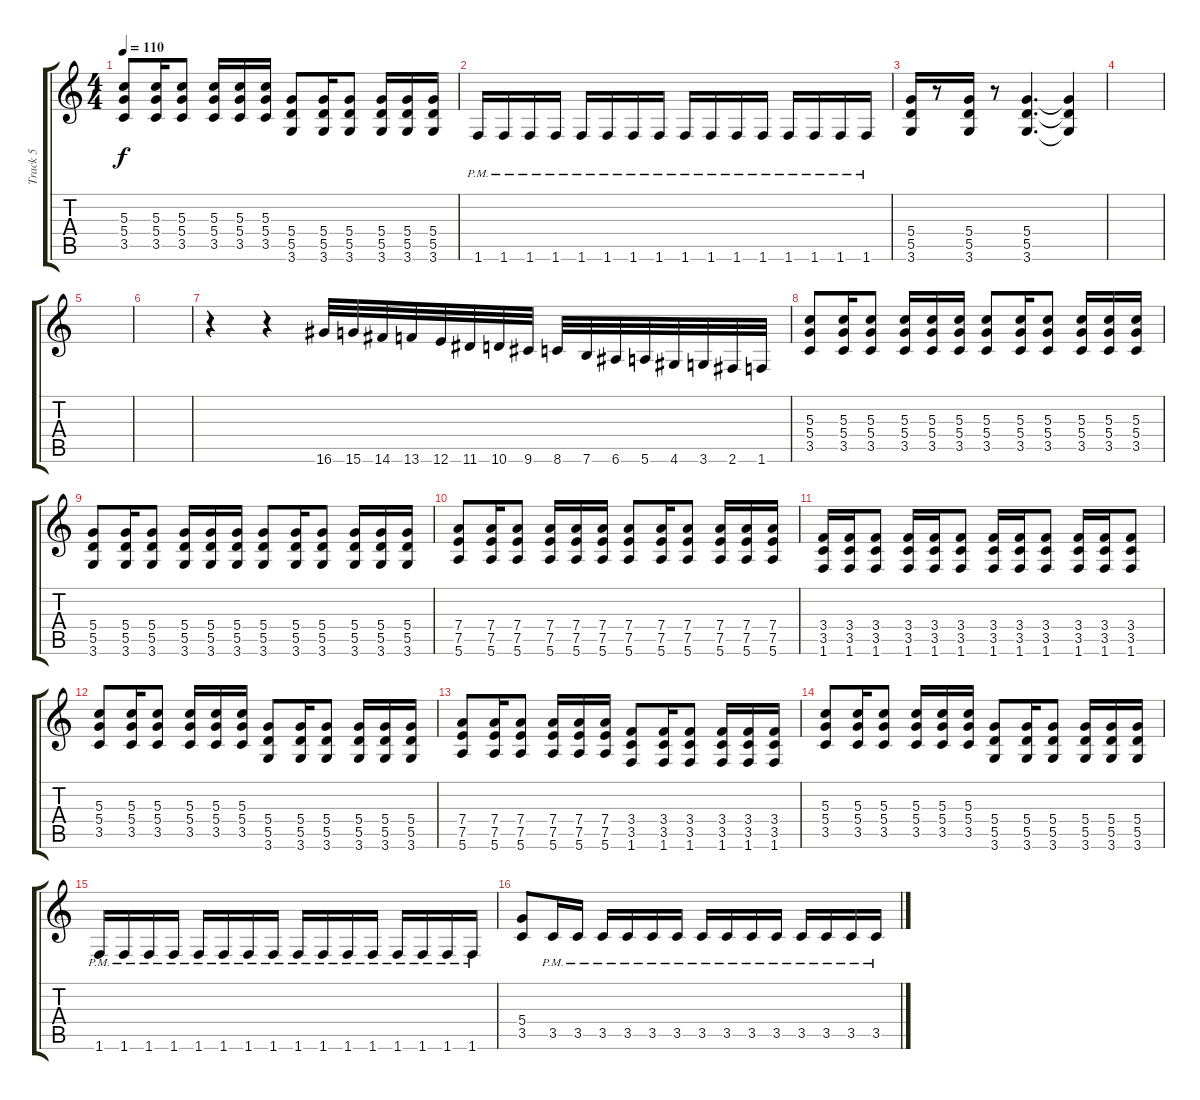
\track ("Track 5" "Track 5") {instrument distortionguitar}
\staff {score tabs}
\tuning (E4 B3 G3 D3 A2 E2) {hide}
\ts (4 4)
\tempo 110
\clef g2
\ks c
(5.3 5.4 3.5).8{dy f} (5.3 5.4 3.5).16 (5.3 5.4 3.5).8 (5.3 5.4 3.5).16 (5.3 5.4 3.5).16 (5.3 5.4 3.5).16 (5.4 5.5 3.6).8 (5.4 5.5 3.6).16 (5.4 5.5 3.6).8 (5.4 5.5 3.6).16 (5.4 5.5 3.6).16 (5.4 5.5 3.6).16 |
1.6{pm}.16 1.6{pm}.16 1.6{pm}.16 1.6{pm}.16 1.6{pm}.16 1.6{pm}.16 1.6{pm}.16 1.6{pm}.16 1.6{pm}.16 1.6{pm}.16 1.6{pm}.16 1.6{pm}.16 1.6{pm}.16 1.6{pm}.16 1.6{pm}.16 1.6{pm}.16 |
(5.4 5.5 3.6).16 r.8 (5.4 5.5 3.6).16 r.8 (5.4 5.5 3.6).4{d} (5.4{t} 5.5{t} 3.6{t}).4 |
|
|
|
r.4 r.4 16.6.32 15.6.32 14.6.32 13.6.32 12.6.32 11.6.32 10.6.32 9.6.32 8.6.32 7.6.32 6.6.32 5.6.32 4.6.32 3.6.32 2.6.32 1.6.32 |
(5.3 5.4 3.5).8 (5.3 5.4 3.5).16 (5.3 5.4 3.5).8 (5.3 5.4 3.5).16 (5.3 5.4 3.5).16 (5.3 5.4 3.5).16 (5.3 5.4 3.5).8 (5.3 5.4 3.5).16 (5.3 5.4 3.5).8 (5.3 5.4 3.5).16 (5.3 5.4 3.5).16 (5.3 5.4 3.5).16 |
(5.4 5.5 3.6).8 (5.4 5.5 3.6).16 (5.4 5.5 3.6).8 (5.4 5.5 3.6).16 (5.4 5.5 3.6).16 (5.4 5.5 3.6).16 (5.4 5.5 3.6).8 (5.4 5.5 3.6).16 (5.4 5.5 3.6).8 (5.4 5.5 3.6).16 (5.4 5.5 3.6).16 (5.4 5.5 3.6).16 |
(7.4 7.5 5.6).8 (7.4 7.5 5.6).16 (7.4 7.5 5.6).8 (7.4 7.5 5.6).16 (7.4 7.5 5.6).16 (7.4 7.5 5.6).16 (7.4 7.5 5.6).8 (7.4 7.5 5.6).16 (7.4 7.5 5.6).8 (7.4 7.5 5.6).16 (7.4 7.5 5.6).16 (7.4 7.5 5.6).16 |
(3.4 3.5 1.6).16 (3.4 3.5 1.6).16 (3.4 3.5 1.6).8 (3.4 3.5 1.6).16 (3.4 3.5 1.6).16 (3.4 3.5 1.6).8 (3.4 3.5 1.6).16 (3.4 3.5 1.6).16 (3.4 3.5 1.6).8 (3.4 3.5 1.6).16 (3.4 3.5 1.6).16 (3.4 3.5 1.6).8 |
(5.3 5.4 3.5).8 (5.3 5.4 3.5).16 (5.3 5.4 3.5).8 (5.3 5.4 3.5).16 (5.3 5.4 3.5).16 (5.3 5.4 3.5).16 (5.4 5.5 3.6).8 (5.4 5.5 3.6).16 (5.4 5.5 3.6).8 (5.4 5.5 3.6).16 (5.4 5.5 3.6).16 (5.4 5.5 3.6).16 |
(7.4 7.5 5.6).8 (7.4 7.5 5.6).16 (7.4 7.5 5.6).8 (7.4 7.5 5.6).16 (7.4 7.5 5.6).16 (7.4 7.5 5.6).16 (3.4 3.5 1.6).8 (3.4 3.5 1.6).16 (3.4 3.5 1.6).8 (3.4 3.5 1.6).16 (3.4 3.5 1.6).16 (3.4 3.5 1.6).16 |
(5.3 5.4 3.5).8 (5.3 5.4 3.5).16 (5.3 5.4 3.5).8 (5.3 5.4 3.5).16 (5.3 5.4 3.5).16 (5.3 5.4 3.5).16 (5.4 5.5 3.6).8 (5.4 5.5 3.6).16 (5.4 5.5 3.6).8 (5.4 5.5 3.6).16 (5.4 5.5 3.6).16 (5.4 5.5 3.6).16 |
1.6{pm}.16 1.6{pm}.16 1.6{pm}.16 1.6{pm}.16 1.6{pm}.16 1.6{pm}.16 1.6{pm}.16 1.6{pm}.16 1.6{pm}.16 1.6{pm}.16 1.6{pm}.16 1.6{pm}.16 1.6{pm}.16 1.6{pm}.16 1.6{pm}.16 1.6{pm}.16 |
(5.4 3.5).8 3.5{pm}.16 3.5{pm}.16 3.5{pm}.16 3.5{pm}.16 3.5{pm}.16 3.5{pm}.16 3.5{pm}.16 3.5{pm}.16 3.5{pm}.16 3.5{pm}.16 3.5{pm}.16 3.5{pm}.16 3.5{pm}.16 3.5{pm}.16
